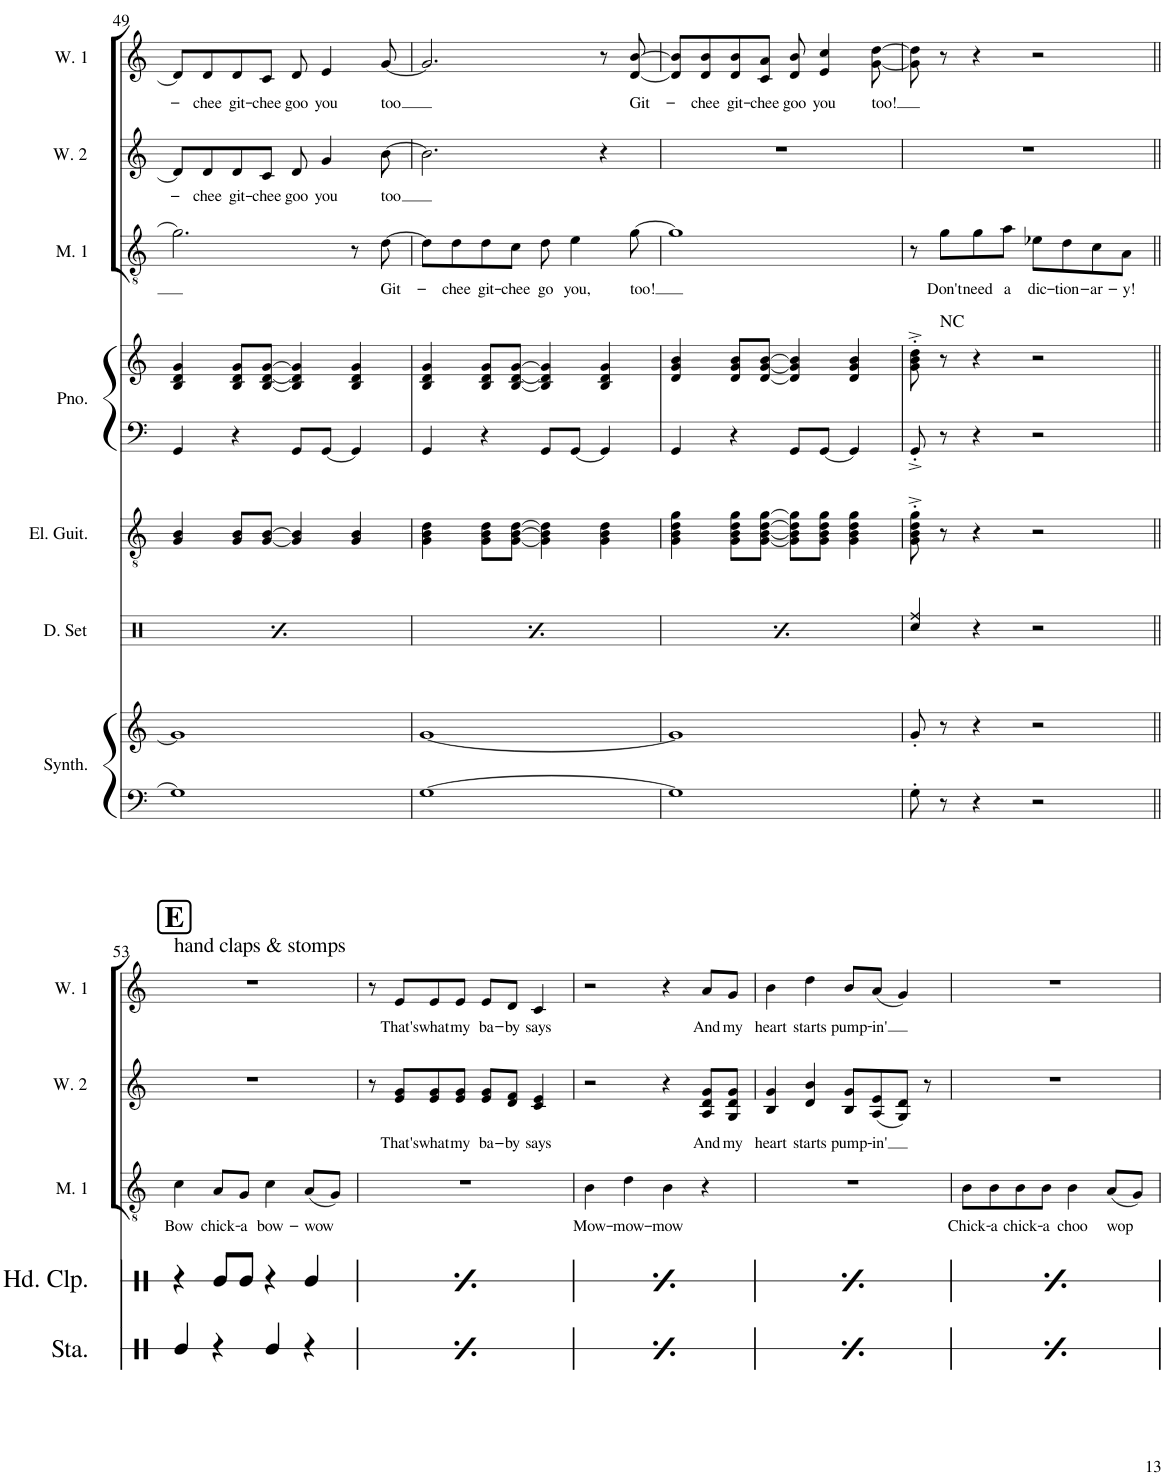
**kern	**kern	**kern	**kern	**kern	**harte	**kern	**text	**kern	**text	**kern	**text
*part6	*part6	*part5	*part4	*part4	*part4	*part3	*part3	*part2	*part2	*part1	*part1
*staff8	*staff7	*staff6	*staff5	*staff4	*	*staff3	*staff3	*staff2	*staff2	*staff1	*staff1
*I"Brightness Synthesizer	*	*I"Electric Guitar	*I"Piano	*	*	*I"Men 1	*	*I"Women 2	*	*I"Women 1	*
*I'Synth.	*	*I'El. Guit.	*I'Pno.	*	*	*I'M. 1	*	*I'W. 2	*	*I'W. 1	*
!!LO:PB:g=z
*clefF4	*clefG2	*clefGv2	*clefF4	*clefG2	*	*clefGv2	*	*clefG2	*	*clefG2	*
*k[]	*k[]	*k[]	*k[]	*k[]	*	*k[]	*	*k[]	*	*k[]	*
*M4/4	*M4/4	*M4/4	*M4/4	*M4/4	*	*M4/4	*	*M4/4	*	*M4/4	*
=49	=49	=49	=49	=49	=49	=49	=49	=49	=49	=49	=49
1G]	1g]	4G/ 4B/	4GG/	4B/ 4d/ 4g/	.	2.g\]	.	8d/L]	.	8d/L]	.
!	!	!	!	!	!	!	!	!	!LO:LY:b	!	!LO:LY:b
.	.	.	.	.	.	.	.	8d/	chee	8d/	chee
!	!	!	!	!	!	!	!	!	!LO:LY:b	!	!LO:LY:b
.	.	8G/ 8B/L	4r	8B/ 8d/ 8g/L	.	.	.	8d/	git-	8d/	git-
!	!	!	!	!	!	!	!	!	!LO:LY:b	!	!LO:LY:b
.	.	[8G/ [8B/J	.	[8B/ [8d/ [8g/J	.	.	.	8c/J	-chee	8c/J	-chee
!	!	!	!	!	!	!	!	!	!LO:LY:b	!	!LO:LY:b
.	.	4G/] 4B/]	8GG/L	4B/] 4d/] 4g/]	.	.	.	8d/	goo	8d/	goo
!	!	!	!	!	!	!	!	!	!LO:LY:b	!	!LO:LY:b
.	.	.	[8GG/J	.	.	.	.	4g/	you	4e/	you
.	.	4G/ 4B/	4GG/]	4B/ 4d/ 4g/	.	8r	.	.	.	.	.
!	!	!	!	!	!	!	!LO:LY:b	!	!LO:LY:b	!	!LO:LY:b
.	.	.	.	.	.	[8d\	Git-	[8b\	too	[8g/	too
=50	=50	=50	=50	=50	=50	=50	=50	=50	=50	=50	=50
[1G	[1g	4G\ 4B\ 4d\	4GG/	4B/ 4d/ 4g/	.	8d\L]	.	2.b\]	.	2.g/]	.
!	!	!	!	!	!	!	!LO:LY:b	!	!	!	!
.	.	.	.	.	.	8d\	-chee	.	.	.	.
!	!	!	!	!	!	!	!LO:LY:b	!	!	!	!
.	.	8G\ 8B\ 8d\L	4r	8B/ 8d/ 8g/L	.	8d\	git-	.	.	.	.
!	!	!	!	!	!	!	!LO:LY:b	!	!	!	!
.	.	[8G\ [8B\ [8d\J	.	[8B/ [8d/ [8g/J	.	8c\J	-chee	.	.	.	.
!	!	!	!	!	!	!	!LO:LY:b	!	!	!	!
.	.	4G\] 4B\] 4d\]	8GG/L	4B/] 4d/] 4g/]	.	8d\	go	.	.	.	.
!	!	!	!	!	!	!	!LO:LY:b	!	!	!	!
.	.	.	[8GG/J	.	.	4e\	you,	.	.	.	.
.	.	4G\ 4B\ 4d\	4GG/]	4B/ 4d/ 4g/	.	.	.	4r	.	8r	.
!	!	!	!	!	!	!	!LO:LY:b	!	!	!	!LO:LY:b
.	.	.	.	.	.	[8g\	too!	.	.	[8d/ [8b/	Git-
=51	=51	=51	=51	=51	=51	=51	=51	=51	=51	=51	=51
1G]	1g]	4G\ 4B\ 4d\ 4g\	4GG/	4d/ 4g/ 4b/	.	1g]	.	1r	.	8d/] 8b/]L	.
!	!	!	!	!	!	!	!	!	!	!	!LO:LY:b
.	.	.	.	.	.	.	.	.	.	8d/ 8b/	-chee
!	!	!	!	!	!	!	!	!	!	!	!LO:LY:b
.	.	8G\ 8B\ 8d\ 8g\L	4r	8d/ 8g/ 8b/L	.	.	.	.	.	8d/ 8b/	git-
!	!	!	!	!	!	!	!	!	!	!	!LO:LY:b
.	.	[8G\ [8B\ [8d\ [8g\J	.	[8d/ [8g/ [8b/J	.	.	.	.	.	8c/ 8a/J	-chee
!	!	!	!	!	!	!	!	!	!	!	!LO:LY:b
.	.	8G\] 8B\] 8d\] 8g\]L	8GG/L	4d/] 4g/] 4b/]	.	.	.	.	.	8d/ 8b/	goo
!	!	!	!	!	!	!	!	!	!	!	!LO:LY:b
.	.	8G\ 8B\ 8d\ 8g\J	[8GG/J	.	.	.	.	.	.	4e/ 4cc/	you
.	.	4G\ 4B\ 4d\ 4g\	4GG/]	4d/ 4g/ 4b/	.	.	.	.	.	.	.
!	!	!	!	!	!	!	!	!	!	!	!LO:LY:b
.	.	.	.	.	.	.	.	.	.	[8g\ [8dd\	too!
=52	=52	=52	=52	=52	=52	=52	=52	=52	=52	=52	=52
8G'\	8g'/	8G\'^ 8B\'^ 8d\'^ 8g\'^	8GG'^/	8g\'^ 8b\'^ 8dd\'^	.	8r	.	1r	.	8g\] 8dd\]	.
!	!	!	!	!	!LO:H:kt=NC	!	!LO:LY:b	!	!	!	!
8r	8r	8r	8r	8r	N	8g\L	Don't	.	.	8r	.
!	!	!	!	!	!	!	!LO:LY:b	!	!	!	!
4r	4r	4r	4r	4r	.	8g\	need	.	.	4r	.
!	!	!	!	!	!	!	!LO:LY:b	!	!	!	!
.	.	.	.	.	.	8a\J	a	.	.	.	.
!	!	!	!	!	!	!	!LO:LY:b	!	!	!	!
2r	2r	2r	2r	2r	.	8e-X\L	dic-	.	.	2r	.
!	!	!	!	!	!	!	!LO:LY:b	!	!	!	!
.	.	.	.	.	.	8d\	-tion-	.	.	.	.
!	!	!	!	!	!	!	!LO:LY:b	!	!	!	!
.	.	.	.	.	.	8c\	-ar-	.	.	.	.
!	!	!	!	!	!	!	!LO:LY:b	!	!	!	!
.	.	.	.	.	.	8A\J	-y!	.	.	.	.
!!LO:LB:g=z
!!LO:REH:place=s1:a:B:cj:fs=14:t=E
=53||	=53||	=53||	=53||	=53||	=53||	=53||	=53||	=53||	=53||	=53||	=53||
!	!	!	!	!	!	!	!	!	!	!LO:TX:a:t=hand claps & stomps	!
!	!	!	!	!	!	!	!LO:LY:b	!	!	!	!
1r	1r	1r	1r	1r	.	4c\	Bow	1r	.	1r	.
!	!	!	!	!	!	!	!LO:LY:b	!	!	!	!
.	.	.	.	.	.	8A/L	chick-	.	.	.	.
!	!	!	!	!	!	!	!LO:LY:b	!	!	!	!
.	.	.	.	.	.	8G/J	-a	.	.	.	.
!	!	!	!	!	!	!	!LO:LY:b	!	!	!	!
.	.	.	.	.	.	4c\	bow-	.	.	.	.
!	!	!	!	!	!	!	!LO:LY:b	!	!	!	!
.	.	.	.	.	.	(8A/L	-wow	.	.	.	.
.	.	.	.	.	.	8G/J)	.	.	.	.	.
=54	=54	=54	=54	=54	=54	=54	=54	=54	=54	=54	=54
1r	1r	1r	1r	1r	.	1r	.	8r	.	8r	.
!	!	!	!	!	!	!	!	!	!LO:LY:b	!	!LO:LY:b
.	.	.	.	.	.	.	.	8e/ 8g/L	That's	8e/L	That's
!	!	!	!	!	!	!	!	!	!LO:LY:b	!	!LO:LY:b
.	.	.	.	.	.	.	.	8e/ 8g/	what	8e/	what
!	!	!	!	!	!	!	!	!	!LO:LY:b	!	!LO:LY:b
.	.	.	.	.	.	.	.	8e/ 8g/J	my	8e/J	my
!	!	!	!	!	!	!	!	!	!LO:LY:b	!	!LO:LY:b
.	.	.	.	.	.	.	.	8e/ 8g/L	ba-	8e/L	ba-
!	!	!	!	!	!	!	!	!	!LO:LY:b	!	!LO:LY:b
.	.	.	.	.	.	.	.	8d/ 8f/J	-by	8d/J	-by
!	!	!	!	!	!	!	!	!	!LO:LY:b	!	!LO:LY:b
.	.	.	.	.	.	.	.	4c/ 4e/	says	4c/	says
=55	=55	=55	=55	=55	=55	=55	=55	=55	=55	=55	=55
!	!	!	!	!	!	!	!LO:LY:b	!	!	!	!
1r	1r	1r	1r	1r	.	4B\	Mow-	2r	.	2r	.
!	!	!	!	!	!	!	!LO:LY:b	!	!	!	!
.	.	.	.	.	.	4d\	-mow-	.	.	.	.
!	!	!	!	!	!	!	!LO:LY:b	!	!	!	!
.	.	.	.	.	.	4B\	-mow	4r	.	4r	.
!	!	!	!	!	!	!	!	!	!LO:LY:b	!	!LO:LY:b
.	.	.	.	.	.	4r	.	8A/ 8d/ 8g/L	And	8a/L	And
!	!	!	!	!	!	!	!	!	!LO:LY:b	!	!LO:LY:b
.	.	.	.	.	.	.	.	8G/ 8d/ 8g/J	my	8g/J	my
=56	=56	=56	=56	=56	=56	=56	=56	=56	=56	=56	=56
!	!	!	!	!	!	!	!	!	!LO:LY:b	!	!LO:LY:b
1r	1r	1r	1r	1r	.	1r	.	4B/ 4g/	heart	4b\	heart
!	!	!	!	!	!	!	!	!	!LO:LY:b	!	!LO:LY:b
.	.	.	.	.	.	.	.	4d/ 4b/	starts	4dd\	starts
!	!	!	!	!	!	!	!	!	!LO:LY:b	!	!LO:LY:b
.	.	.	.	.	.	.	.	8B/ 8g/L	pump-	8b/L	pump-
!	!	!	!	!	!	!	!	!	!LO:LY:b	!	!LO:LY:b
.	.	.	.	.	.	.	.	(8A/ 8e/	-in'	(8a/J	-in'
.	.	.	.	.	.	.	.	8G/ 8d/J)	.	4g/)	.
.	.	.	.	.	.	.	.	8r	.	.	.
=57	=57	=57	=57	=57	=57	=57	=57	=57	=57	=57	=57
!	!	!	!	!	!	!	!LO:LY:b	!	!	!	!
1r	1r	1r	1r	1r	.	8B\L	Chick-	1r	.	1r	.
!	!	!	!	!	!	!	!LO:LY:b	!	!	!	!
.	.	.	.	.	.	8B\	-a	.	.	.	.
!	!	!	!	!	!	!	!LO:LY:b	!	!	!	!
.	.	.	.	.	.	8B\	chick-	.	.	.	.
!	!	!	!	!	!	!	!LO:LY:b	!	!	!	!
.	.	.	.	.	.	8B\J	-a	.	.	.	.
!	!	!	!	!	!	!	!LO:LY:b	!	!	!	!
.	.	.	.	.	.	4B\	choo	.	.	.	.
!	!	!	!	!	!	!	!LO:LY:b	!	!	!	!
.	.	.	.	.	.	(8A/L	wop	.	.	.	.
.	.	.	.	.	.	8G/J)	.	.	.	.	.
=	=	=	=	=	=	=	=	=	=	=	=
*-	*-	*-	*-	*-	*-	*-	*-	*-	*-	*-	*-
